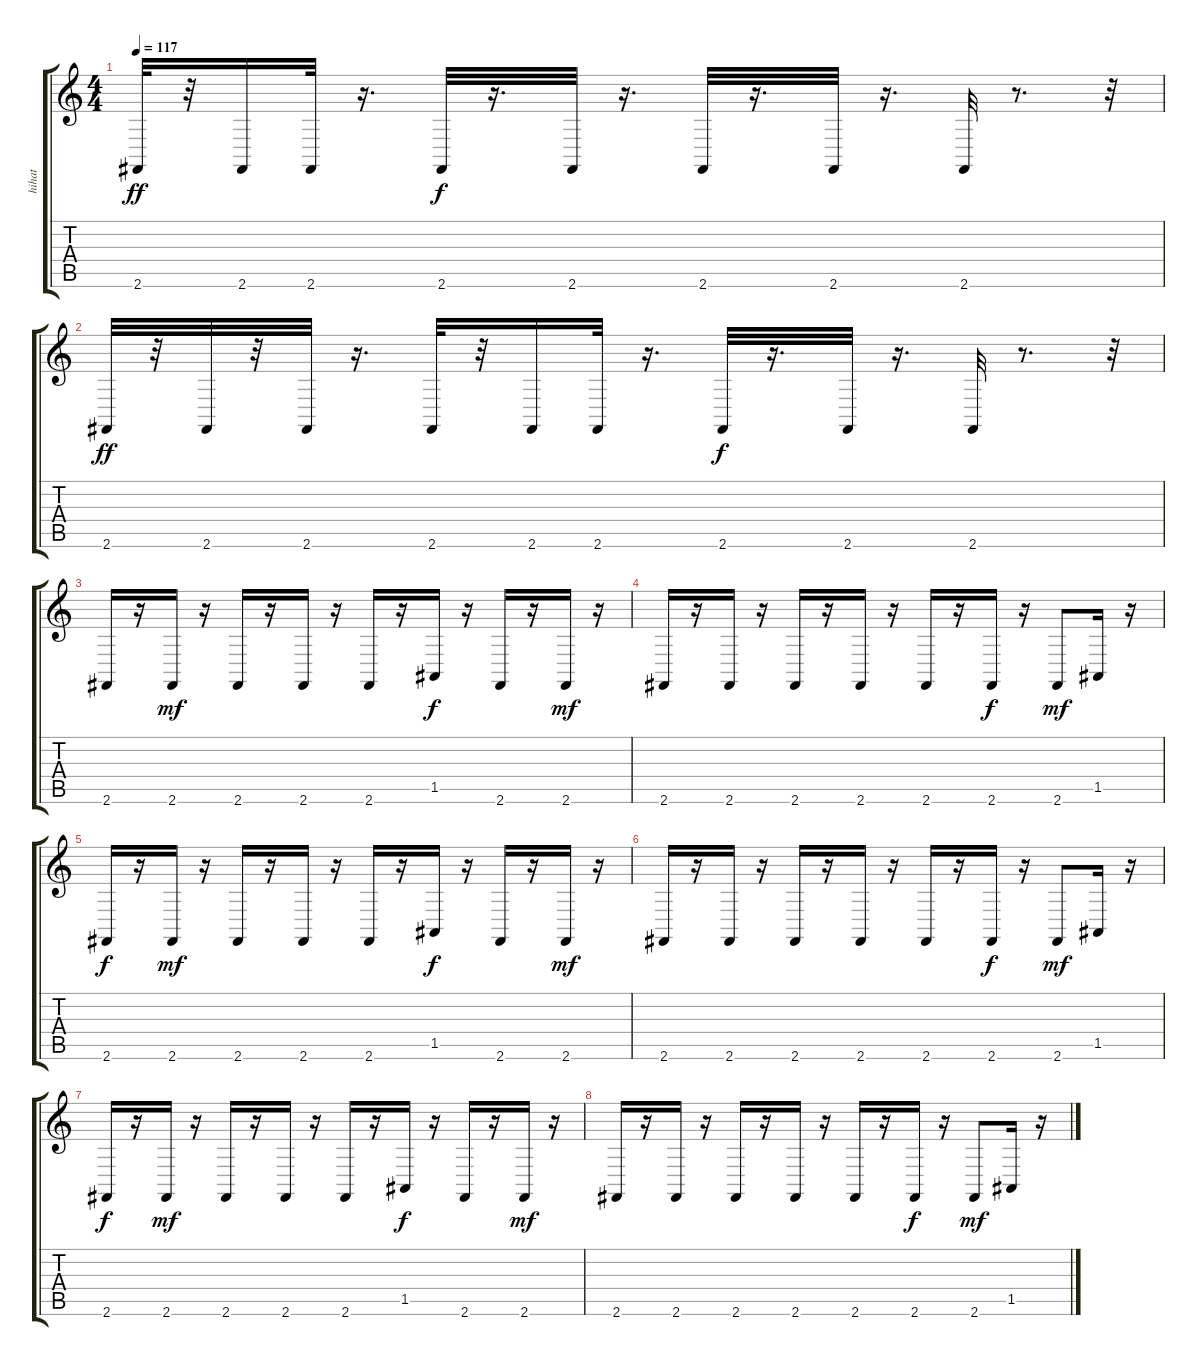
\track ("hihat" "hihat") {instrument synthdrum}
\staff {score tabs}
\tuning (E4 B3 G3 D3 A2 E2) {hide}
\ts (4 4)
\tempo 117
\clef g2
\ks c
2.6.32{dy ff} r.32 2.6.16 2.6.32 r.16{d} 2.6.32{dy f} r.16{d} 2.6.32 r.16{d} 2.6.32 r.16{d} 2.6.32 r.16{d} 2.6.32 r.8{d} r.32 |
2.6.32{dy ff} r.32 2.6.32 r.32 2.6.32 r.16{d} 2.6.32 r.32 2.6.16 2.6.32 r.16{d} 2.6.32{dy f} r.16{d} 2.6.32 r.16{d} 2.6.32 r.8{d} r.32 |
2.6.16 r.16 2.6.16{dy mf} r.16 2.6.16 r.16 2.6.16 r.16 2.6.16 r.16 1.5.16{dy f} r.16 2.6.16 r.16 2.6.16{dy mf} r.16 |
2.6.16 r.16 2.6.16 r.16 2.6.16 r.16 2.6.16 r.16 2.6.16 r.16 2.6.16{dy f} r.16 2.6.8{dy mf} 1.5.16 r.16 |
2.6.16{dy f} r.16 2.6.16{dy mf} r.16 2.6.16 r.16 2.6.16 r.16 2.6.16 r.16 1.5.16{dy f} r.16 2.6.16 r.16 2.6.16{dy mf} r.16 |
2.6.16 r.16 2.6.16 r.16 2.6.16 r.16 2.6.16 r.16 2.6.16 r.16 2.6.16{dy f} r.16 2.6.8{dy mf} 1.5.16 r.16 |
2.6.16{dy f} r.16 2.6.16{dy mf} r.16 2.6.16 r.16 2.6.16 r.16 2.6.16 r.16 1.5.16{dy f} r.16 2.6.16 r.16 2.6.16{dy mf} r.16 |
2.6.16 r.16 2.6.16 r.16 2.6.16 r.16 2.6.16 r.16 2.6.16 r.16 2.6.16{dy f} r.16 2.6.8{dy mf} 1.5.16 r.16
